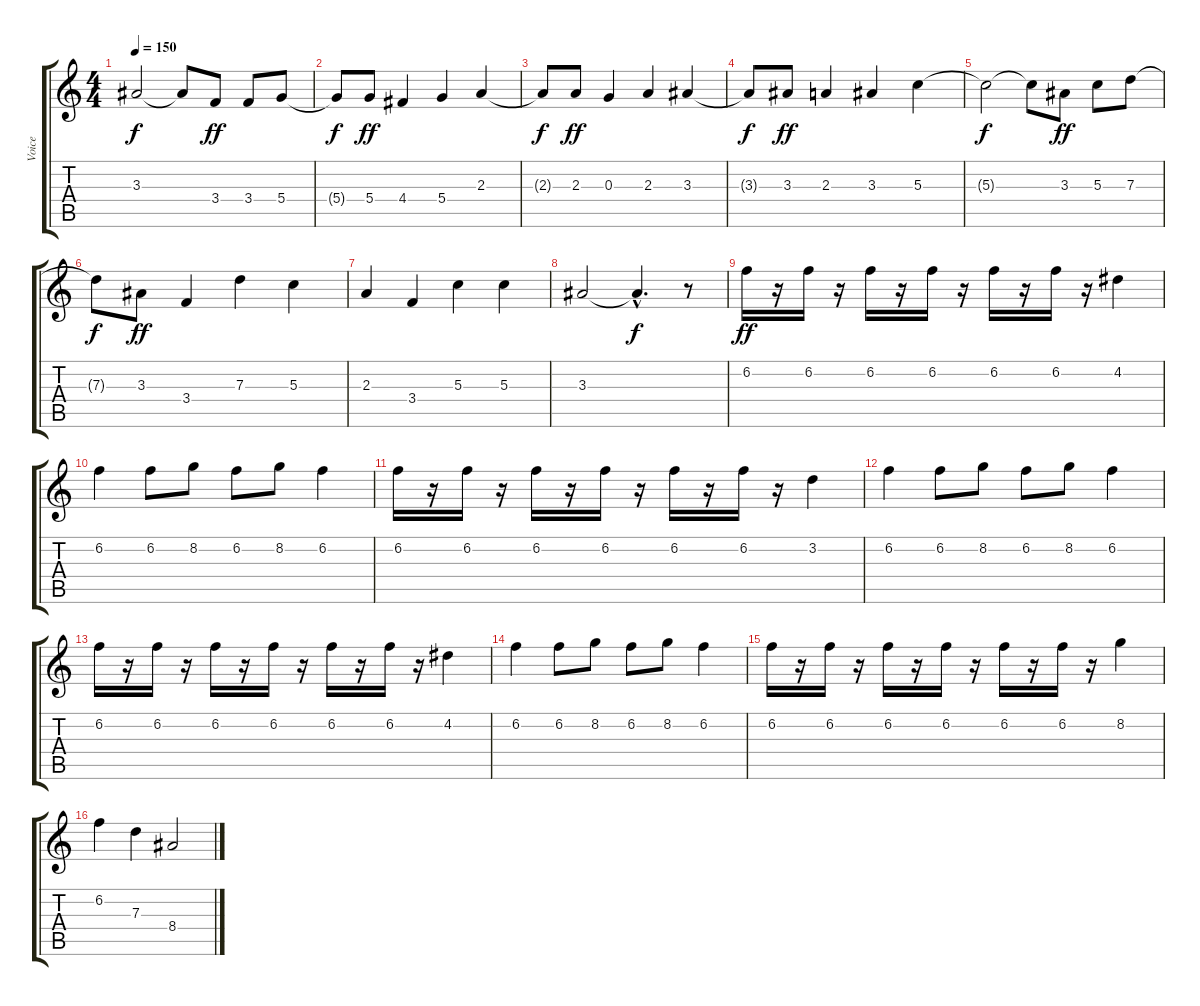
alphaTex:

\track ("Voice" "Voice") {instrument lead2sawtooth}
\staff {score tabs}
\tuning (E5 B4 G4 D4 A3 E3) {hide}
\ts (4 4)
\tempo 150
\clef g2
\ks c
3.3{t}.2{dy f} 3.3{t}.8 3.4.8{dy ff} 3.4.8 5.4.8 |
5.4{t}.8{dy f} 5.4.8{dy ff} 4.4.4 5.4.4 2.3.4 |
2.3{t}.8{dy f} 2.3.8{dy ff} 0.3.4 2.3.4 3.3.4 |
3.3{t}.8{dy f} 3.3.8{dy ff} 2.3.4 3.3.4 5.3.4 |
5.3{t}.2{dy f} 5.3{t}.8 3.3.8{dy ff} 5.3.8 7.3.8 |
7.3{t}.8{dy f} 3.3.8{dy ff} 3.4.4 7.3.4 5.3.4 |
2.3.4 3.4.4 5.3.4 5.3.4 |
3.3.2 3.3{hac t}.4{d dy f} r.8 |
6.2.16{dy ff} r.16 6.2.16 r.16 6.2.16 r.16 6.2.16 r.16 6.2.16 r.16 6.2.16 r.16 4.2.4 |
6.2.4 6.2.8 8.2.8 6.2.8 8.2.8 6.2.4 |
6.2.16 r.16 6.2.16 r.16 6.2.16 r.16 6.2.16 r.16 6.2.16 r.16 6.2.16 r.16 3.2.4 |
6.2.4 6.2.8 8.2.8 6.2.8 8.2.8 6.2.4 |
6.2.16 r.16 6.2.16 r.16 6.2.16 r.16 6.2.16 r.16 6.2.16 r.16 6.2.16 r.16 4.2.4 |
6.2.4 6.2.8 8.2.8 6.2.8 8.2.8 6.2.4 |
6.2.16 r.16 6.2.16 r.16 6.2.16 r.16 6.2.16 r.16 6.2.16 r.16 6.2.16 r.16 8.2.4 |
6.2.4 7.3.4 8.4.2
